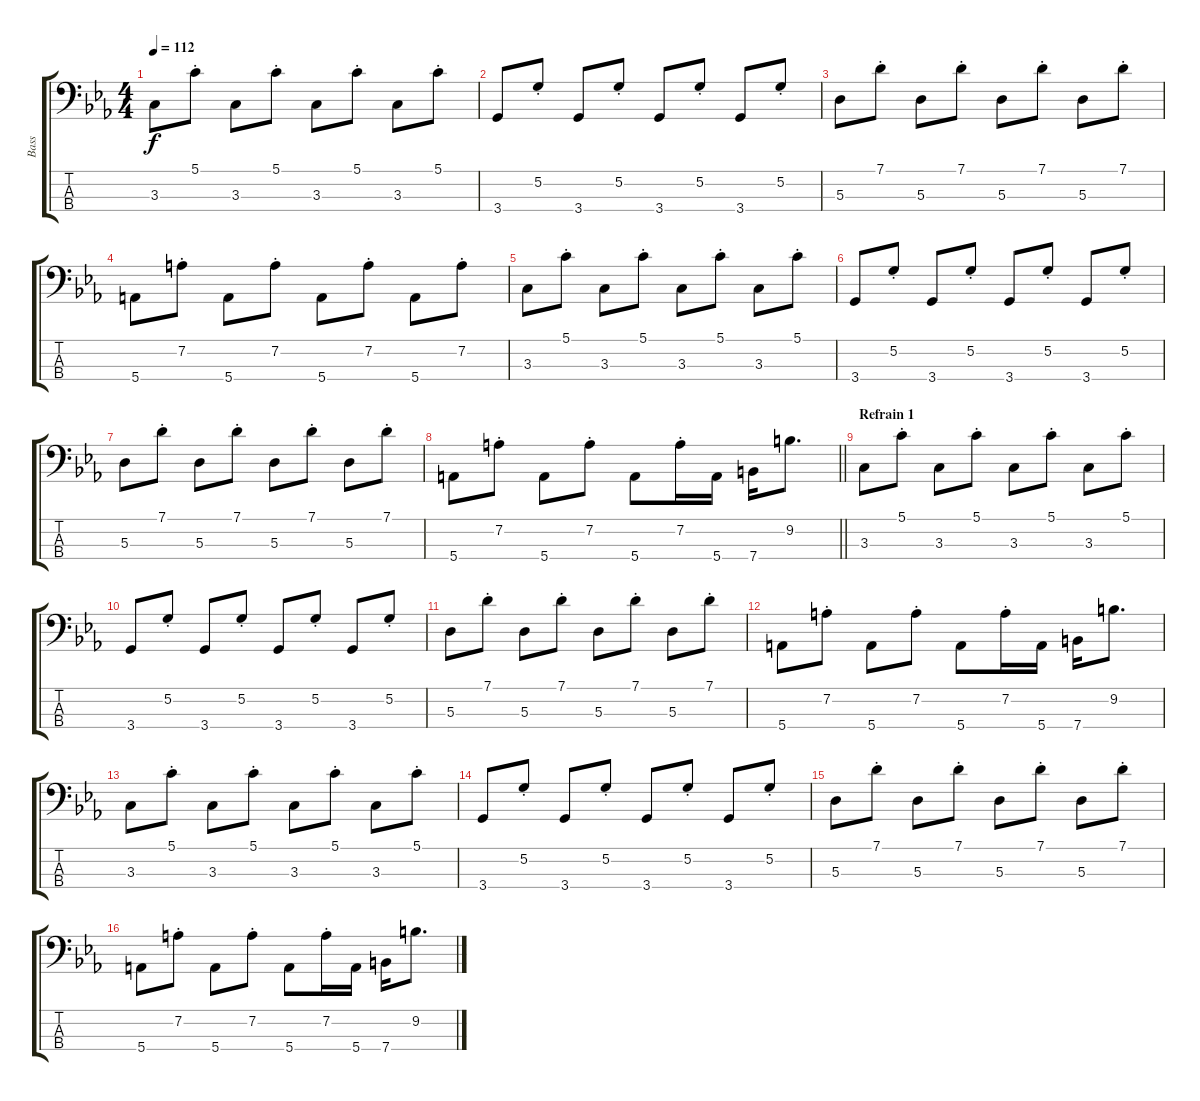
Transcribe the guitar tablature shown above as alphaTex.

\track ("Bass" "Bass") {instrument electricbassfinger}
\staff {score tabs}
\tuning (G2 D2 A1 E1) {hide}
\ts (4 4)
\tempo 112
\clef f4
\ks cminor
3.3.8{dy f} 5.1{st}.8 3.3.8 5.1{st}.8 3.3.8 5.1{st}.8 3.3.8 5.1{st}.8 |
3.4.8 5.2{st}.8 3.4.8 5.2{st}.8 3.4.8 5.2{st}.8 3.4.8 5.2{st}.8 |
5.3.8 7.1{st}.8 5.3.8 7.1{st}.8 5.3.8 7.1{st}.8 5.3.8 7.1{st}.8 |
5.4.8 7.2{st}.8 5.4.8 7.2{st}.8 5.4.8 7.2{st}.8 5.4.8 7.2{st}.8 |
3.3.8 5.1{st}.8 3.3.8 5.1{st}.8 3.3.8 5.1{st}.8 3.3.8 5.1{st}.8 |
3.4.8 5.2{st}.8 3.4.8 5.2{st}.8 3.4.8 5.2{st}.8 3.4.8 5.2{st}.8 |
5.3.8 7.1{st}.8 5.3.8 7.1{st}.8 5.3.8 7.1{st}.8 5.3.8 7.1{st}.8 |
\barLineRight lightlight
5.4.8 7.2{st}.8 5.4.8 7.2{st}.8 5.4.8 7.2{st}.16 5.4.16 7.4.16 9.2.8{d} |
\section ("" "Refrain 1")
3.3.8 5.1{st}.8 3.3.8 5.1{st}.8 3.3.8 5.1{st}.8 3.3.8 5.1{st}.8 |
3.4.8 5.2{st}.8 3.4.8 5.2{st}.8 3.4.8 5.2{st}.8 3.4.8 5.2{st}.8 |
5.3.8 7.1{st}.8 5.3.8 7.1{st}.8 5.3.8 7.1{st}.8 5.3.8 7.1{st}.8 |
5.4.8 7.2{st}.8 5.4.8 7.2{st}.8 5.4.8 7.2{st}.16 5.4.16 7.4.16 9.2.8{d} |
3.3.8 5.1{st}.8 3.3.8 5.1{st}.8 3.3.8 5.1{st}.8 3.3.8 5.1{st}.8 |
3.4.8 5.2{st}.8 3.4.8 5.2{st}.8 3.4.8 5.2{st}.8 3.4.8 5.2{st}.8 |
5.3.8 7.1{st}.8 5.3.8 7.1{st}.8 5.3.8 7.1{st}.8 5.3.8 7.1{st}.8 |
5.4.8 7.2{st}.8 5.4.8 7.2{st}.8 5.4.8 7.2{st}.16 5.4.16 7.4.16 9.2.8{d}
